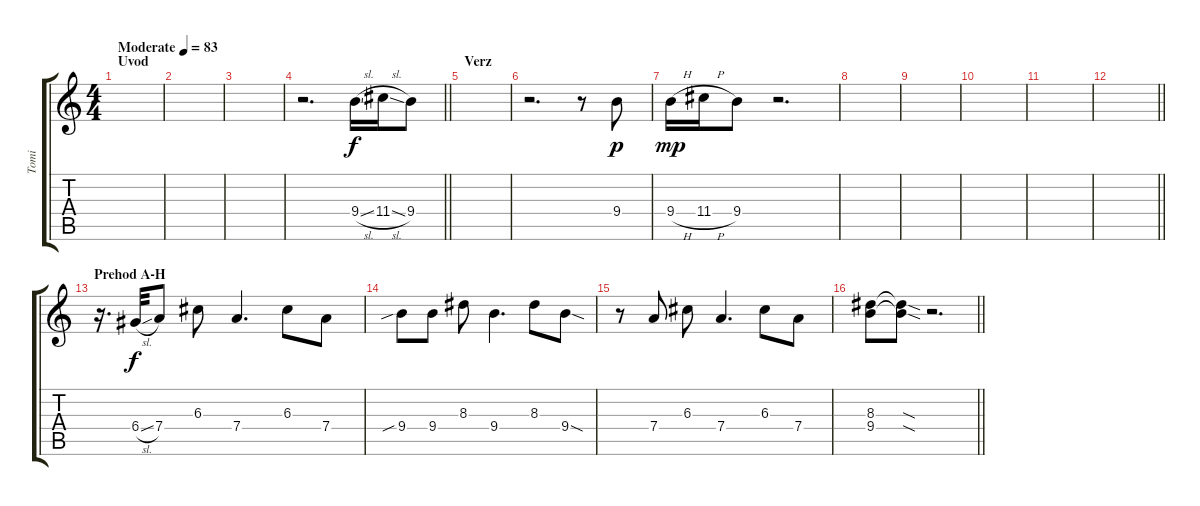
\track ("Tomi" "Tomi") {instrument electricguitarclean}
\staff {score tabs}
\tuning (E4 B3 G3 D3 A2 E2) {hide}
\ts (4 4)
\section ("" "Uvod")
\tempo (83 "Moderate")
\clef g2
\ks c
|
|
|
\barLineRight lightlight
r.2{d} 9.4{sl}.16 11.4{sl}.16 9.4.8 |
\section ("" "Verz")
|
r.2{d} r.8 9.4.8{dy p} |
9.4{h}.16{dy mp} 11.4{h}.16 9.4.8 r.2{d} |
|
|
|
|
\barLineRight lightlight
|
\section ("" "Prehod A-H")
r.16{d} 6.4{sl}.32{dy f} 7.4.8 6.3.8 7.4.4{d} 6.3.8 7.4.8 |
9.4{sib}.8 9.4.8 8.3.8 9.4.4{d} 8.3.8 9.4{sod}.8 |
r.8 7.4.8 6.3.8 7.4.4{d} 6.3.8 7.4.8 |
\barLineRight lightlight
(8.3 9.4).8 (8.3{sod t} 9.4{sod t}).8 r.2{d}
